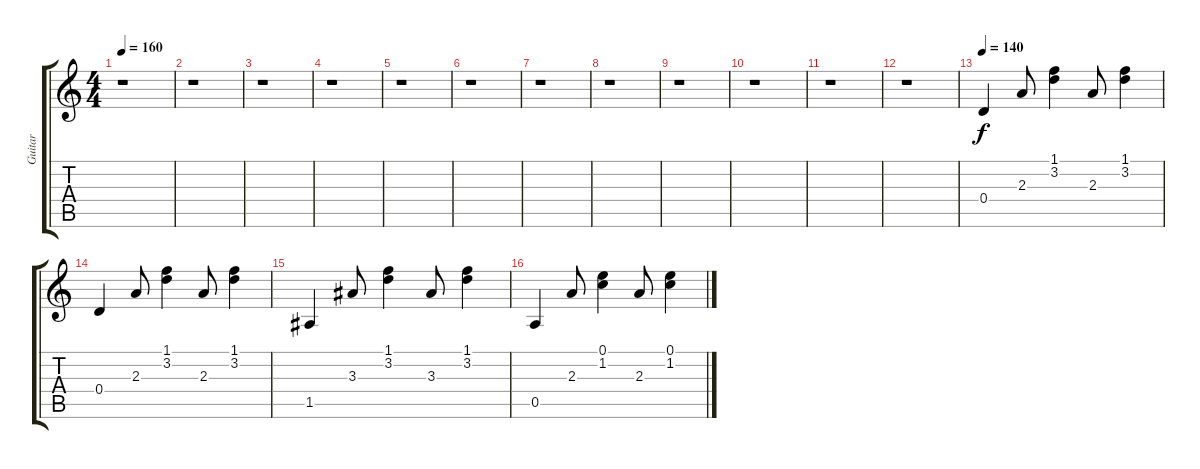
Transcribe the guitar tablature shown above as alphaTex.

\track ("Guitar" "Guitar") {instrument acousticguitarnylon}
\staff {score tabs}
\tuning (E4 B3 G3 D3 A2 E2) {hide}
\ts (4 4)
\tempo 160
\clef g2
\ks c
r.1{dy f} |
r.1 |
r.1 |
r.1 |
r.1 |
r.1 |
r.1 |
r.1 |
r.1 |
r.1 |
r.1 |
r.1 |
\tempo 140
0.4.4 2.3.8 (1.1 3.2).4 2.3.8 (1.1 3.2).4 |
0.4.4 2.3.8 (1.1 3.2).4 2.3.8 (1.1 3.2).4 |
1.5.4 3.3.8 (1.1 3.2).4 3.3.8 (1.1 3.2).4 |
0.5.4 2.3.8 (0.1 1.2).4 2.3.8 (0.1 1.2).4
